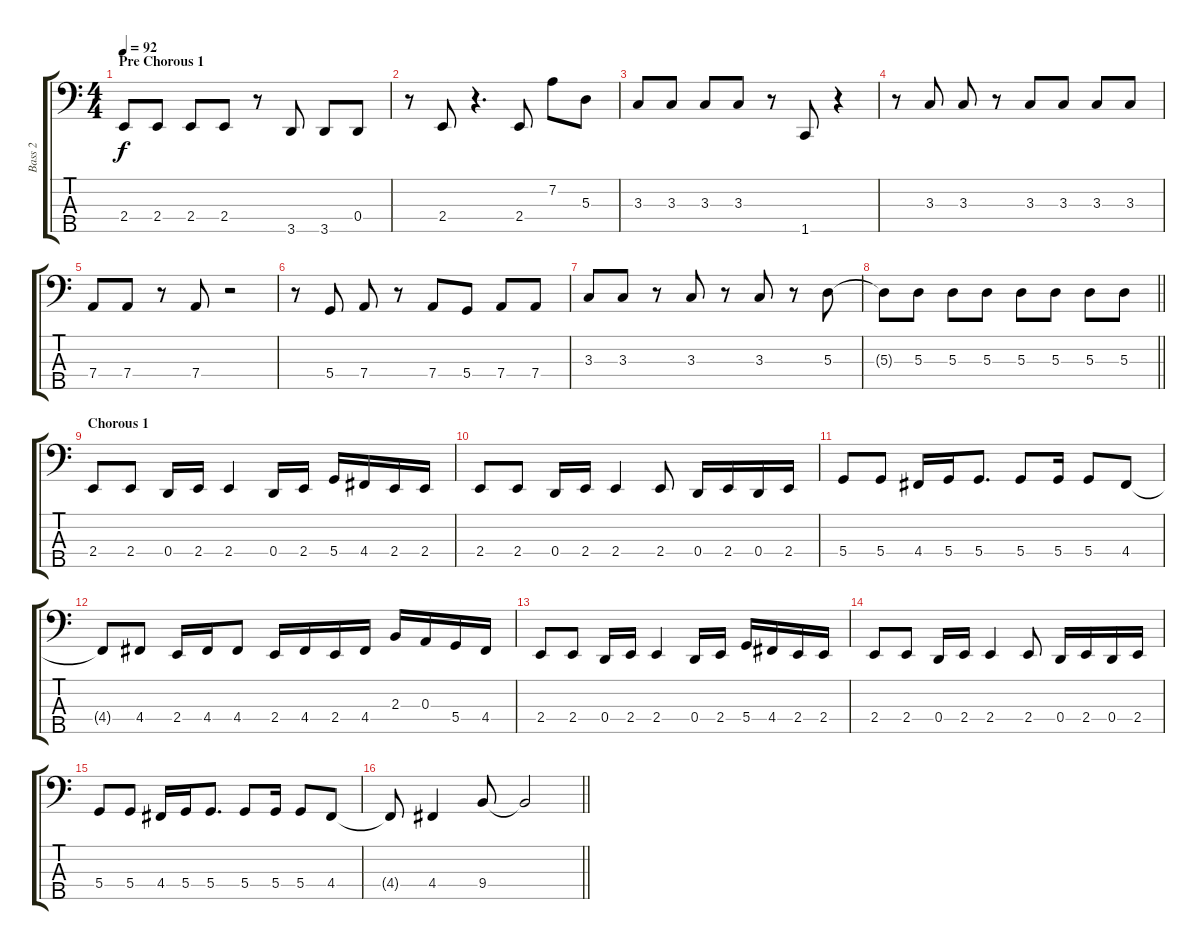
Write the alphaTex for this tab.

\track ("Bass 2" "Bass 2") {instrument electricbassfinger}
\staff {score tabs}
\tuning (G2 D2 A1 D1 B0) {hide}
\ts (4 4)
\section ("" "Pre Chorous 1")
\tempo 92
\clef f4
\ks c
2.4.8{dy f} 2.4.8 2.4.8 2.4.8 r.8 3.5.8 3.5.8 0.4.8 |
r.8 2.4.8 r.4{d} 2.4.8 7.2.8 5.3.8 |
3.3.8 3.3.8 3.3.8 3.3.8 r.8 1.5.8 r.4 |
r.8 3.3.8 3.3.8 r.8 3.3.8 3.3.8 3.3.8 3.3.8 |
7.4.8 7.4.8 r.8 7.4.8 r.2 |
r.8 5.4.8 7.4.8 r.8 7.4.8 5.4.8 7.4.8 7.4.8 |
3.3.8 3.3.8 r.8 3.3.8 r.8 3.3.8 r.8 5.3.8 |
\barLineRight lightlight
5.3{t}.8 5.3.8 5.3.8 5.3.8 5.3.8 5.3.8 5.3.8 5.3.8 |
\section ("" "Chorous 1")
2.4.8 2.4.8 0.4.16 2.4.16 2.4.4 0.4.16 2.4.16 5.4.16 4.4.16 2.4.16 2.4.16 |
2.4.8 2.4.8 0.4.16 2.4.16 2.4.4 2.4.8 0.4.16 2.4.16 0.4.16 2.4.16 |
5.4.8 5.4.8 4.4.16 5.4.16 5.4.8{d} 5.4.8 5.4.16 5.4.8 4.4.8 |
4.4{t}.8 4.4.8 2.4.16 4.4.16 4.4.8 2.4.16 4.4.16 2.4.16 4.4.16 2.3.16 0.3.16 5.4.16 4.4.16 |
2.4.8 2.4.8 0.4.16 2.4.16 2.4.4 0.4.16 2.4.16 5.4.16 4.4.16 2.4.16 2.4.16 |
2.4.8 2.4.8 0.4.16 2.4.16 2.4.4 2.4.8 0.4.16 2.4.16 0.4.16 2.4.16 |
5.4.8 5.4.8 4.4.16 5.4.16 5.4.8{d} 5.4.8 5.4.16 5.4.8 4.4.8 |
\barLineRight lightlight
4.4{t}.8 4.4.4 9.4.8 9.4{t}.2
